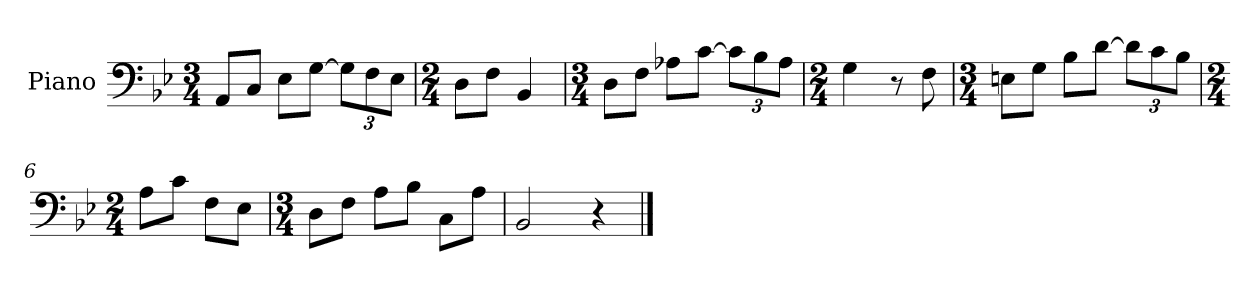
**kern
*part1
*staff1
*I"Piano
*I'Pno.
*clefF4
*k[b-e-]
*M3/4
=1
8AA/L
8C/J
8E-\L
[8G\J
*Xbrackettup
12G\L]
12F\
12E-\J
=2
*M2/4
8D\L
8F\J
4BB-/
=3
*M3/4
8D\L
8F\J
8A-X\L
[8c\J
12c\L]
12B-\
12A-\J
=4
*M2/4
4G\
8r
8F\
=5
*M3/4
8En\L
8G\J
8B-\L
[8d\J
12d\L]
12c\
12B-\J
=6
*M2/4
8A\L
8c\J
8F\L
8E-\J
!!LO:LB:g=z
=7
*M3/4
8D\L
8F\J
8A\L
8B-\J
8C\L
8A\J
=8
2BB-/
4r
==
*-
